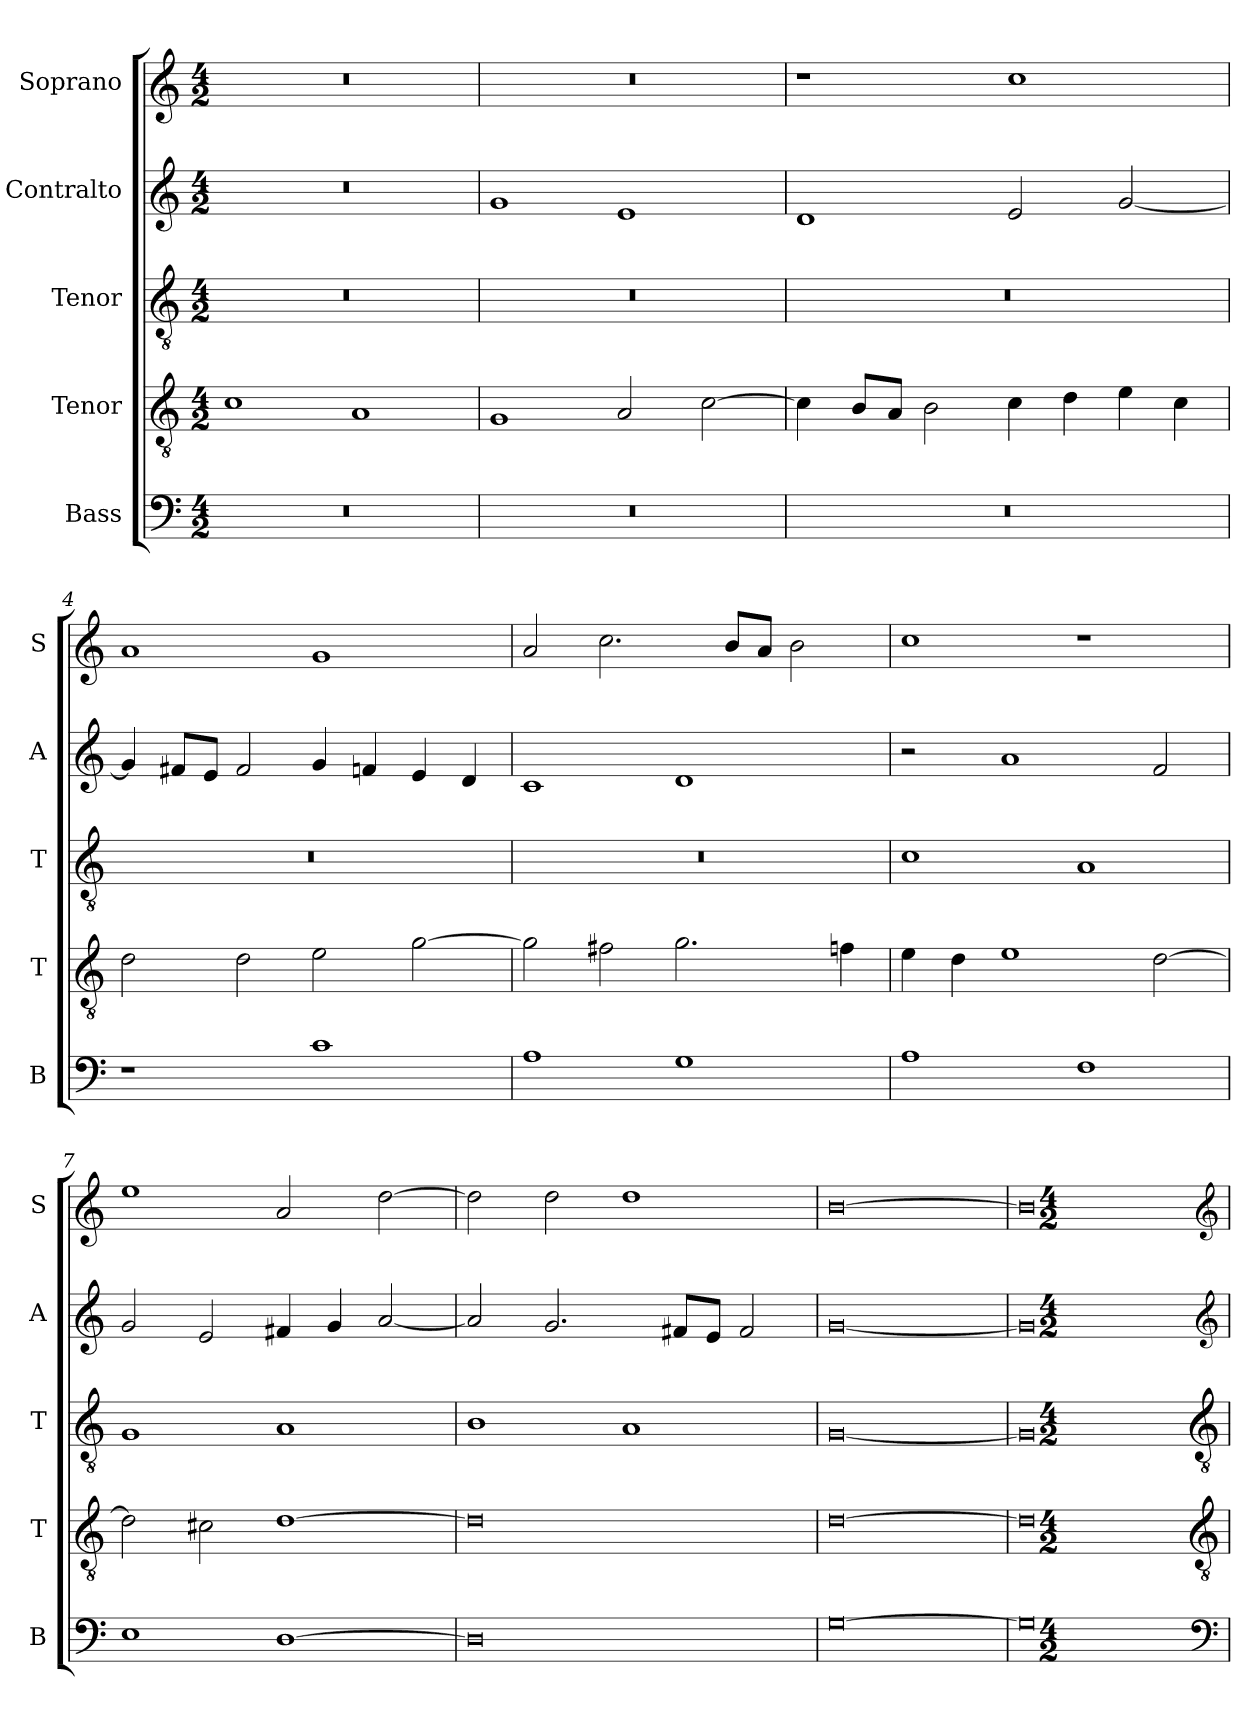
**kern	**kern	**kern	**kern	**kern
*part5	*part4	*part3	*part2	*part1
*staff5	*staff4	*staff3	*staff2	*staff1
*I"Bass	*I"Tenor	*I"Tenor	*I"Contralto	*I"Soprano
*I'B	*I'T	*I'T	*I'A	*I'S
*clefF4	*clefGv2	*clefGv2	*clefG2	*clefG2
*k[]	*k[]	*k[]	*k[]	*k[]
*G:mix	*G:mix	*G:mix	*G:mix	*G:mix
*M4/2	*M4/2	*M4/2	*M4/2	*M4/2
=1	=1	=1	=1	=1
0r	1c	0r	0r	0r
.	1A	.	.	.
=2	=2	=2	=2	=2
0r	1G	0r	1g	0r
.	2A	.	1e	.
.	[2c	.	.	.
=3	=3	=3	=3	=3
0r	4c]	0r	1d	1r
.	8B/L	.	.	.
.	8A/J	.	.	.
.	2B	.	.	.
.	4c	.	2e	1cc
.	4d	.	.	.
.	4e	.	[2g	.
.	4c	.	.	.
=4	=4	=4	=4	=4
1r	2d	0r	4g]	1a
.	.	.	8f#X/L	.
.	.	.	8e/J	.
.	2d	.	2f#	.
1c	2e	.	4g	1g
.	.	.	4fn	.
.	[2g	.	4e	.
.	.	.	4d	.
=5	=5	=5	=5	=5
1A	2g]	0r	1c	2a
.	2f#X	.	.	2.cc
1G	2.g	.	1d	.
.	.	.	.	8b/L
.	.	.	.	8a/J
.	.	.	.	2b
.	4fn	.	.	.
=6	=6	=6	=6	=6
1A	4e	1c	2r	1cc
.	4d	.	.	.
.	1e	.	1a	.
1F	.	1A	.	1r
.	[2d	.	2f	.
=7	=7	=7	=7	=7
1E	2d]	1G	2g	1ee
.	2c#X	.	2e	.
[1D	[1d	1A	4f#X	2a
.	.	.	4g	.
.	.	.	[2a	[2dd
=8	=8	=8	=8	=8
0D]	0d]	1B	2a]	2dd]
.	.	.	2.g	2dd
.	.	1A	.	1dd
.	.	.	8f#X/L	.
.	.	.	8e/J	.
.	.	.	2f#	.
=9	=9	=9	=9	=9
[0G	[0d	[0G	[0g	[0b
=10	=10	=10	=10	=10
0G]	0d]	0G]	0g]	0b]
*clefF4	*clefGv2	*clefGv2	*clefG2	*clefG2
*k[]	*k[]	*k[]	*k[]	*k[]
*G:mix	*G:mix	*G:mix	*G:mix	*G:mix
*M4/2	*M4/2	*M4/2	*M4/2	*M4/2
=	=	=	=	=
*-	*-	*-	*-	*-
